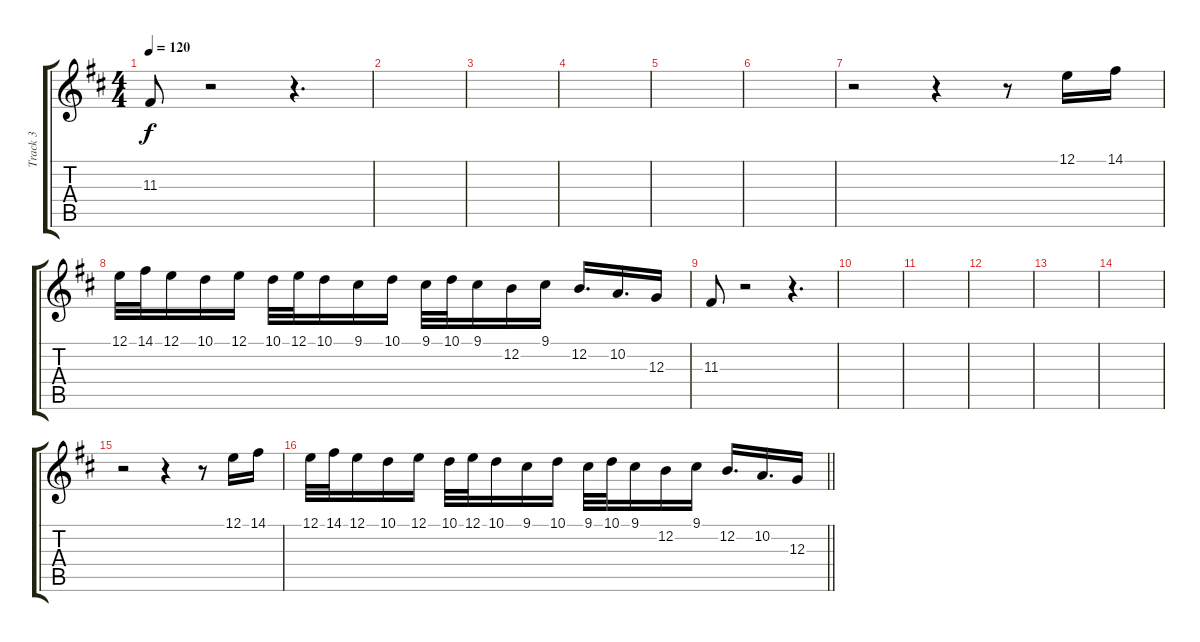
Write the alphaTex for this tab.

\track ("Track 3" "Track 3") {instrument accordion}
\staff {score tabs}
\tuning (E4 B3 G3 D3 A2 E2) {hide}
\ts (4 4)
\tempo 120
\clef g2
\ks bminor
11.3.8{dy f} r.2 r.4{d} |
|
|
|
|
|
r.2 r.4 r.8 12.1.16 14.1.16 |
12.1.32 14.1.32 12.1.16 10.1.16 12.1.16 10.1.32 12.1.32 10.1.16 9.1.16 10.1.16 9.1.32 10.1.32 9.1.16 12.2.16 9.1.16 12.2.16{d} 10.2.16{d} 12.3.16 |
11.3.8 r.2 r.4{d} |
|
|
|
|
|
r.2 r.4 r.8 12.1.16 14.1.16 |
\barLineRight lightlight
12.1.32 14.1.32 12.1.16 10.1.16 12.1.16 10.1.32 12.1.32 10.1.16 9.1.16 10.1.16 9.1.32 10.1.32 9.1.16 12.2.16 9.1.16 12.2.16{d} 10.2.16{d} 12.3.16
